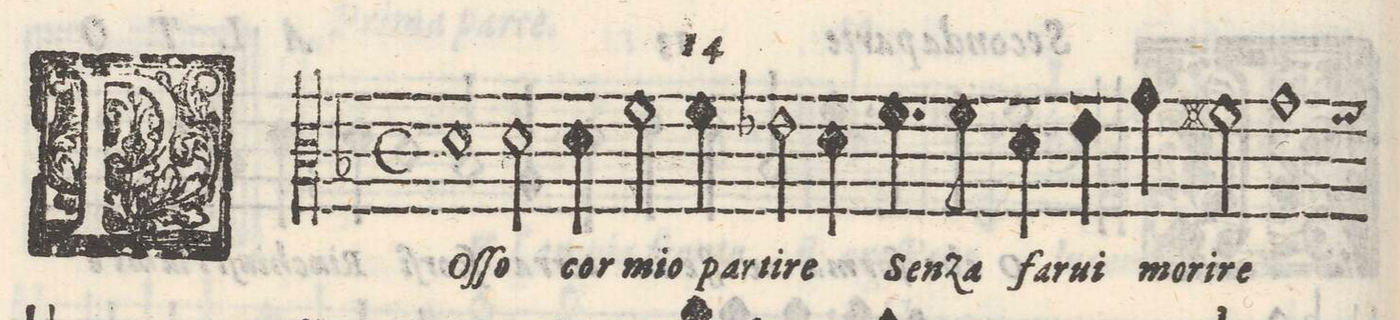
**kern	**text
*I"Alto	*
*clefC3	*
*k[b-]	*
*met(C)	*
*M2/1	*
1d	Poſ-
2d\	-ſo
4d\	cor
2f\	mio
=2-	=2-
4f\	por-
2e-X\	-ti-
4d\	-re
4.f\	sen-
8f\	-za
4d\	fa-
=3-	=3-
4eny\	-rui
4g\	mo-
2f#X\	-ri-
1g	-re
*-	*-
